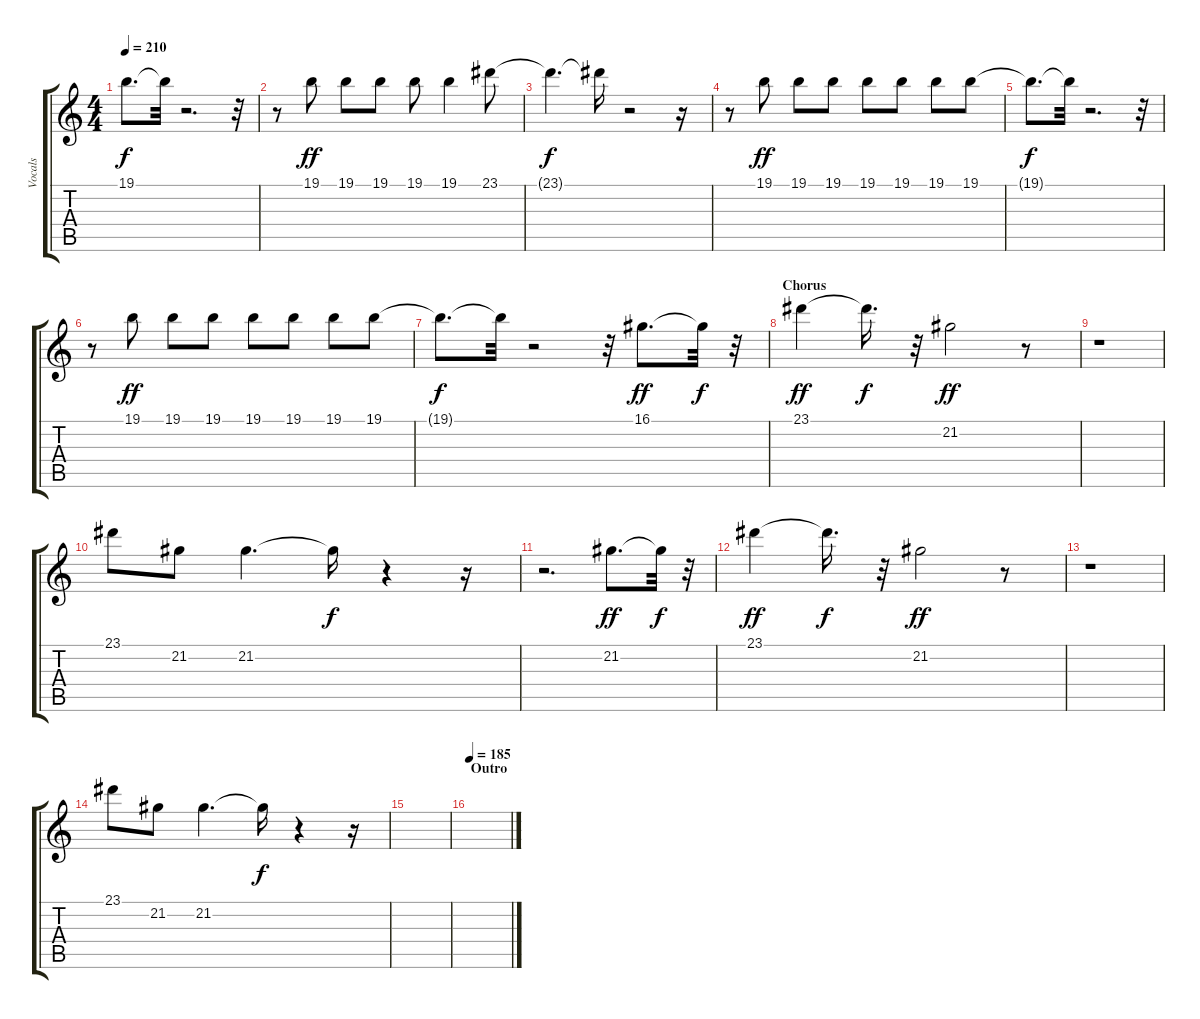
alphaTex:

\track ("Vocals" "Vocals") {instrument lead6voice}
\staff {score tabs}
\tuning (E4 B3 G3 D3 A2 E2) {hide}
\ts (4 4)
\tempo 210
\clef g2
\ks c
19.1{t}.8{d dy f} 19.1{t}.32 r.2{d} r.32 |
r.8 19.1.8{dy ff} 19.1.8 19.1.8 19.1.8 19.1.4 23.1.8 |
23.1{t}.4{d dy f} 23.1{t}.16 r.2 r.16 |
r.8 19.1.8{dy ff} 19.1.8 19.1.8 19.1.8 19.1.8 19.1.8 19.1.8 |
19.1{t}.8{d dy f} 19.1{t}.32 r.2{d} r.32 |
r.8 19.1.8{dy ff} 19.1.8 19.1.8 19.1.8 19.1.8 19.1.8 19.1.8 |
19.1{t}.8{d dy f} 19.1{t}.32 r.2 r.32 16.1.8{d dy ff} 16.1{t}.32{dy f} r.32 |
\section ("" "Chorus")
23.1.4{dy ff} 23.1{t}.16{d dy f} r.32 21.2.2{dy ff} r.8 |
r.1 |
23.1.8 21.2.8 21.2.4{d} 21.2{t}.16{dy f} r.4 r.16 |
r.2{d} 21.2.8{d dy ff} 21.2{t}.32{dy f} r.32 |
23.1.4{dy ff} 23.1{t}.16{d dy f} r.32 21.2.2{dy ff} r.8 |
r.1 |
23.1.8 21.2.8 21.2.4{d} 21.2{t}.16{dy f} r.4 r.16 |
|
\section ("" "Outro")
\tempo 185
